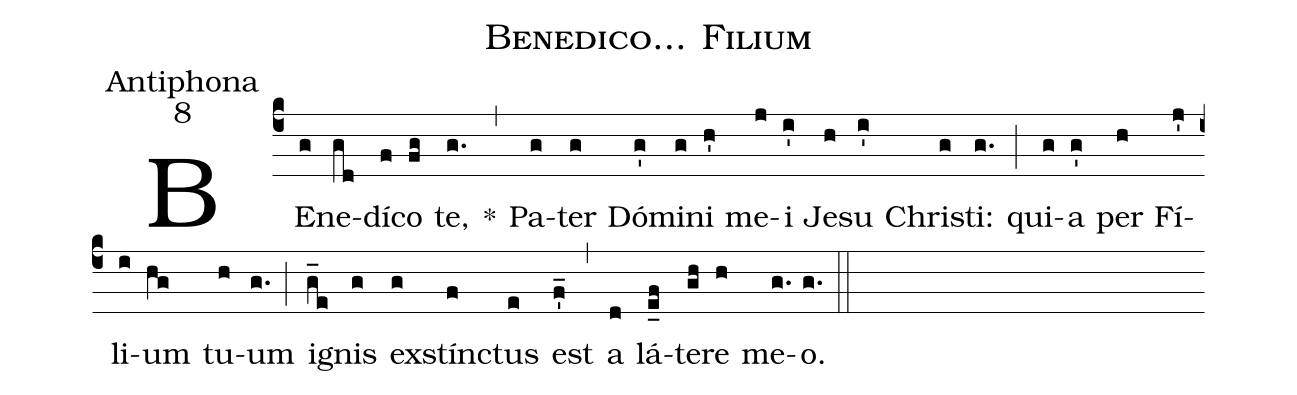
name:Benedico... Filium;
office-part:Antiphona;
mode:8;
%%
(c4) BE(g)ne(gd)dí(f)co(fg) te,(g.) *(,) Pa(g)ter(g) Dó(g')mi(g)ni(h') me(j)i(i') Je(h)su(i') Chri(g)sti:(g.) (;) qui(g)a(g') per(h) Fí(j')li(i)um(hg) tu(h)um(g.) (;) i(g_e)gnis(g) ex(g)stín(f)ctus(e) est(f'_) (,) a(d) lá(e_f)te(gh)re(h) me(g.)o.(g.) (::)
